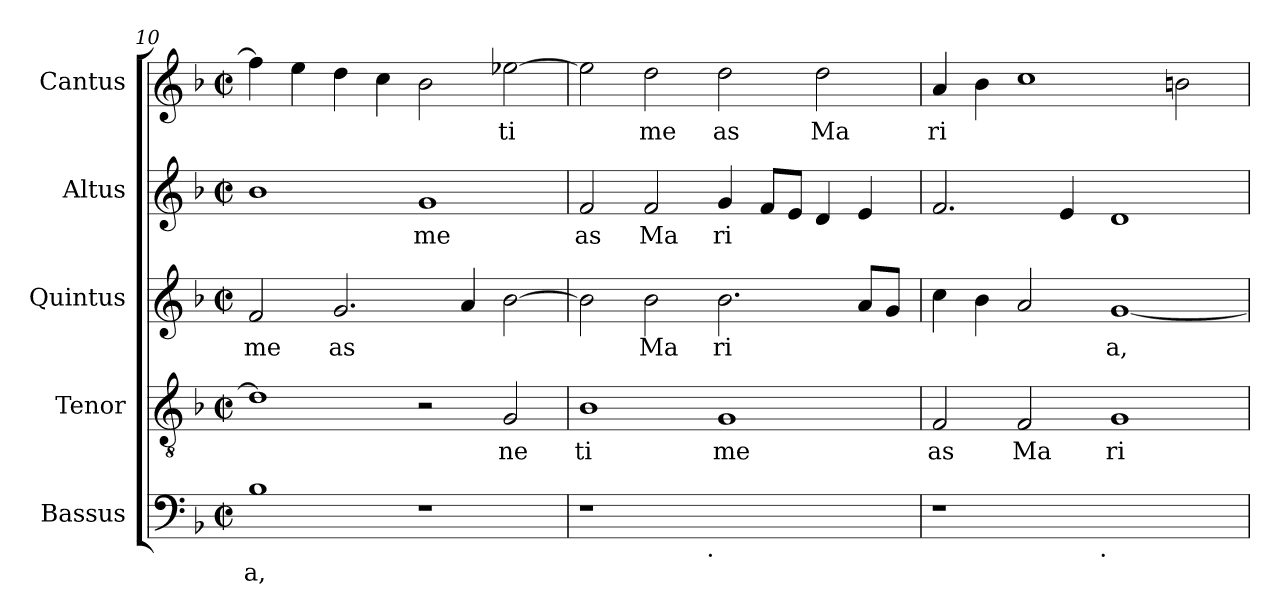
**kern	**text	**kern	**text	**kern	**text	**kern	**text	**kern	**text
*part5	*part5	*part4	*part4	*part3	*part3	*part2	*part2	*part1	*part1
*staff5	*staff5	*staff4	*staff4	*staff3	*staff3	*staff2	*staff2	*staff1	*staff1
*I"Bassus	*	*I"Tenor	*	*I"Quintus	*	*I"Altus	*	*I"Cantus	*
*clefF4	*	*clefGv2	*	*clefG2	*	*clefG2	*	*clefG2	*
*k[b-]	*	*k[b-]	*	*k[b-]	*	*k[b-]	*	*k[b-]	*
*F:	*	*F:	*	*F:	*	*F:	*	*F:	*
*M2/2	*	*M2/2	*	*M2/2	*	*M2/2	*	*M2/2	*
*met(c|)	*	*met(c|)	*	*met(c|)	*	*met(c|)	*	*met(c|)	*
=10	=10	=10	=10	=10	=10	=10	=10	=10	=10
!	!LO:LY:b:cj	!	!LO:LY:b:cj	!	!LO:LY:b	!	!LO:LY:b	!	!LO:LY:b:cj
1B-	a,	1d]	.	2f/	me	1b-	.	4ff\]	.
!	!	!	!	!	!	!	!	!	!LO:LY:b:cj
.	.	.	.	.	.	.	.	4ee\	.
!	!	!	!	!	!LO:LY:b	!	!	!	!LO:LY:b:cj
.	.	.	.	2.g/	as	.	.	4dd\	.
!	!	!	!	!	!	!	!	!	!LO:LY:b:cj
.	.	.	.	.	.	.	.	4cc\	.
!	!	!	!	!	!	!	!LO:LY:b	!	!LO:LY:b:cj
1r	.	2r	.	.	.	1g	me	2b-\	.
!	!	!	!	!	!LO:LY:b	!	!	!	!
.	.	.	.	4a/	.	.	.	.	.
!	!	!	!LO:LY:b:cj	!	!LO:LY:b	!	!	!	!LO:LY:b:cj
.	.	2G/	ne	[>2b-\	.	.	.	[>2ee-X\	ti
=11	=11	=11	=11	=11	=11	=11	=11	=11	=11
!	!	!	!LO:LY:b:cj	!	!LO:LY:b	!	!LO:LY:b	!	!LO:LY:b:cj
*^	*	*	*	*	*	*	*	*	*
1r	2ryy	.	1B-	ti	2b-\]	.	2f/	as	2ee-\]	.
!	!	!	!	!	!	!LO:LY:b	!	!LO:LY:b	!	!LO:LY:b:cj
.	4...ryy	.	.	.	2b-\	Ma	2f/	Ma	2dd\	me
!	!LO:TX:b:t=.	!	!	!	!	!	!	!	!	!
.	1ryy	.	.	.	.	.	.	.	.	.
!	!	!	!	!LO:LY:b:cj	!	!LO:LY:b	!	!LO:LY:b	!	!LO:LY:b:cj
1ryy	.	.	1G	me	2.b-\	ri	4g/	ri	2dd\	as
!	!	!	!	!	!	!	!	!LO:LY:b	!	!
.	.	.	.	.	.	.	8f/L	.	.	.
!	!	!	!	!	!	!	!	!LO:LY:b	!	!
.	.	.	.	.	.	.	8e/J	.	.	.
!	!	!	!	!	!	!	!	!LO:LY:b	!	!LO:LY:b:cj
.	.	.	.	.	.	.	4d/	.	2dd\	Ma
!	!	!	!	!	!	!LO:LY:b	!	!LO:LY:b	!	!
.	.	.	.	.	8a/L	.	4e/	.	.	.
!	!	!	!	!	!	!LO:LY:b	!	!	!	!
.	.	.	.	.	8g/J	.	.	.	.	.
.	32ryy	.	.	.	.	.	.	.	.	.
!!LO:PB:g=z
=12	=12	=12	=12	=12	=12	=12	=12	=12	=12	=12
!	!	!	!	!LO:LY:b:cj	!	!LO:LY:b	!	!LO:LY:b	!	!LO:LY:b:cj
1r	2ryy	.	2F/	as	4cc\	.	2.f/	.	4a/	ri-
!	!	!	!	!	!	!LO:LY:b	!	!	!	!LO:LY:b:cj
.	.	.	.	.	4b-\	.	.	.	4b-\	--
!	!	!	!	!LO:LY:b:cj	!	!LO:LY:b	!	!	!	!LO:LY:b:cj
.	4...ryy	.	2F/	Ma	2a/	.	.	.	1cc	--
!	!	!	!	!	!	!	!	!LO:LY:b	!	!
.	.	.	.	.	.	.	4e/	.	.	.
!	!LO:TX:b:t=.	!	!	!	!	!	!	!	!	!
.	1ryy	.	.	.	.	.	.	.	.	.
!	!	!	!	!LO:LY:b:cj	!	!LO:LY:b	!	!LO:LY:b	!	!
1ryy	.	.	1G	ri	[<1g	a,	1d	.	.	.
!	!	!	!	!	!	!	!	!	!	!LO:LY:b:cj
.	.	.	.	.	.	.	.	.	2b\	--
.	32ryy	.	.	.	.	.	.	.	.	.
*v	*v	*	*	*	*	*	*	*	*	*
=	=	=	=	=	=	=	=	=	=
*-	*-	*-	*-	*-	*-	*-	*-	*-	*-
